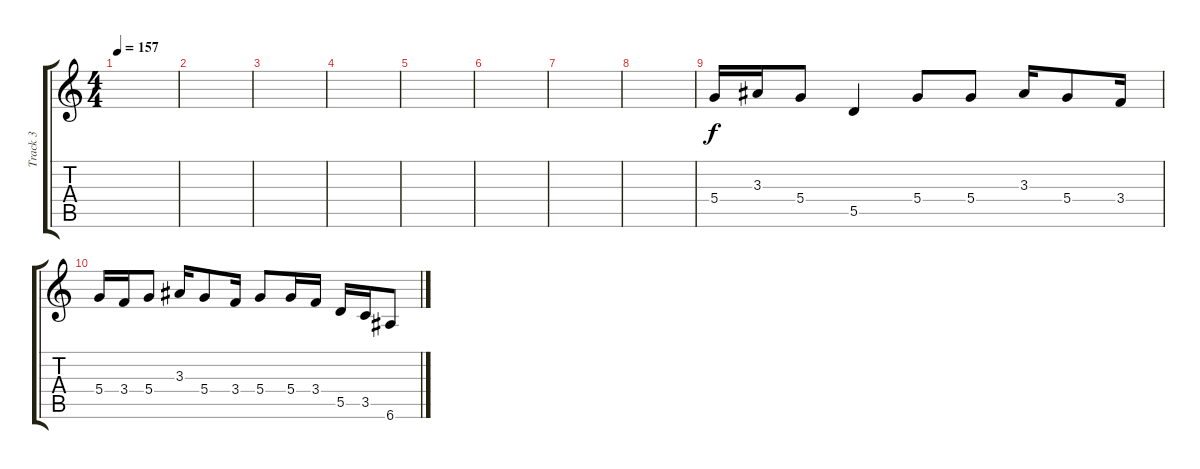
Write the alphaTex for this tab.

\track ("Track 3" "Track 3") {instrument distortionguitar}
\staff {score tabs}
\tuning (E4 B3 G3 D3 A2 E2) {hide}
\ts (4 4)
\tempo 157
\clef g2
\ks c
|
|
|
|
|
|
|
|
5.4.16 3.3.16 5.4.8 5.5.4 5.4.8 5.4.8 3.3.16 5.4.8 3.4.16 |
5.4.16 3.4.16 5.4.8 3.3.16 5.4.8 3.4.16 5.4.8 5.4.16 3.4.16 5.5.16 3.5.16 6.6.8
